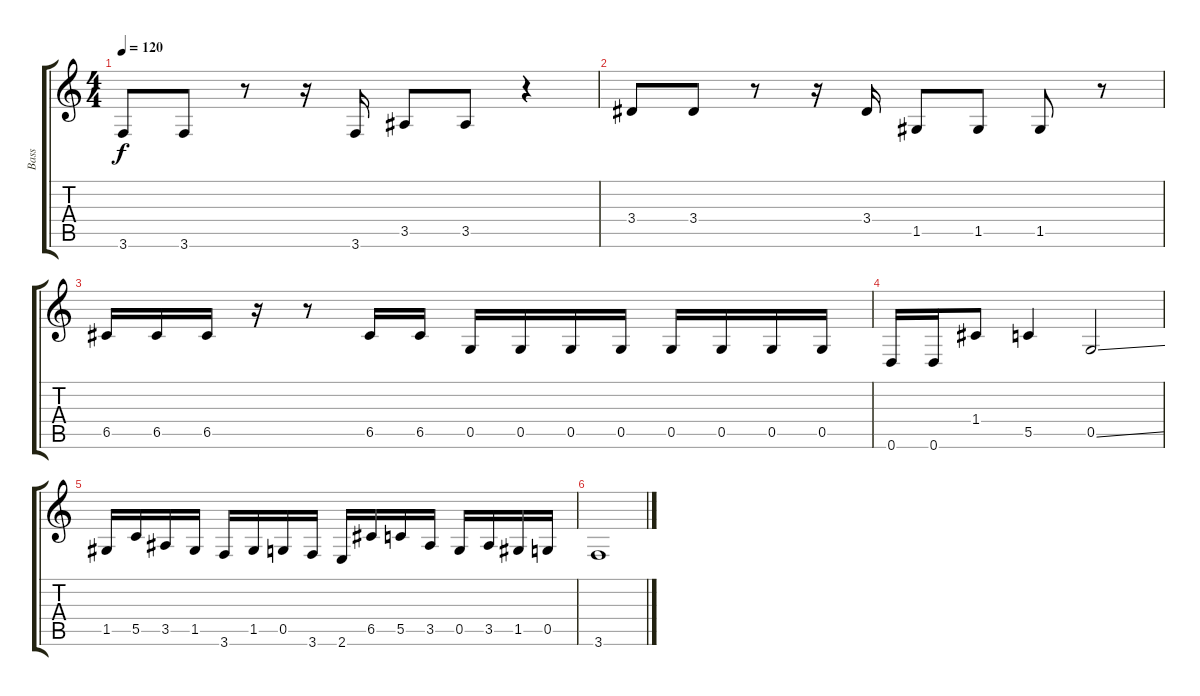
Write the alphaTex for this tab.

\track ("Bass" "Bass") {instrument acousticbass}
\staff {score tabs}
\tuning (D4 A3 F3 C3 G2 D2) {hide}
\ts (4 4)
\tempo 120
\clef g2
\ks c
3.6.8{dy f} 3.6.8 r.8 r.16 3.6.16 3.5.8 3.5.8 r.4 |
3.4.8 3.4.8 r.8 r.16 3.4.16 1.5.8 1.5.8 1.5.8 r.8 |
6.5.16 6.5.16 6.5.16 r.16 r.8 6.5.16 6.5.16 0.5.16 0.5.16 0.5.16 0.5.16 0.5.16 0.5.16 0.5.16 0.5.16 |
0.6.16 0.6.16 1.4.8 5.5.4 0.5{ss}.2 |
1.5.16 5.5.16 3.5.16 1.5.16 3.6.16 1.5.16 0.5.16 3.6.16 2.6.16 6.5.16 5.5.16 3.5.16 0.5.16 3.5.16 1.5.16 0.5.16 |
3.6.1
